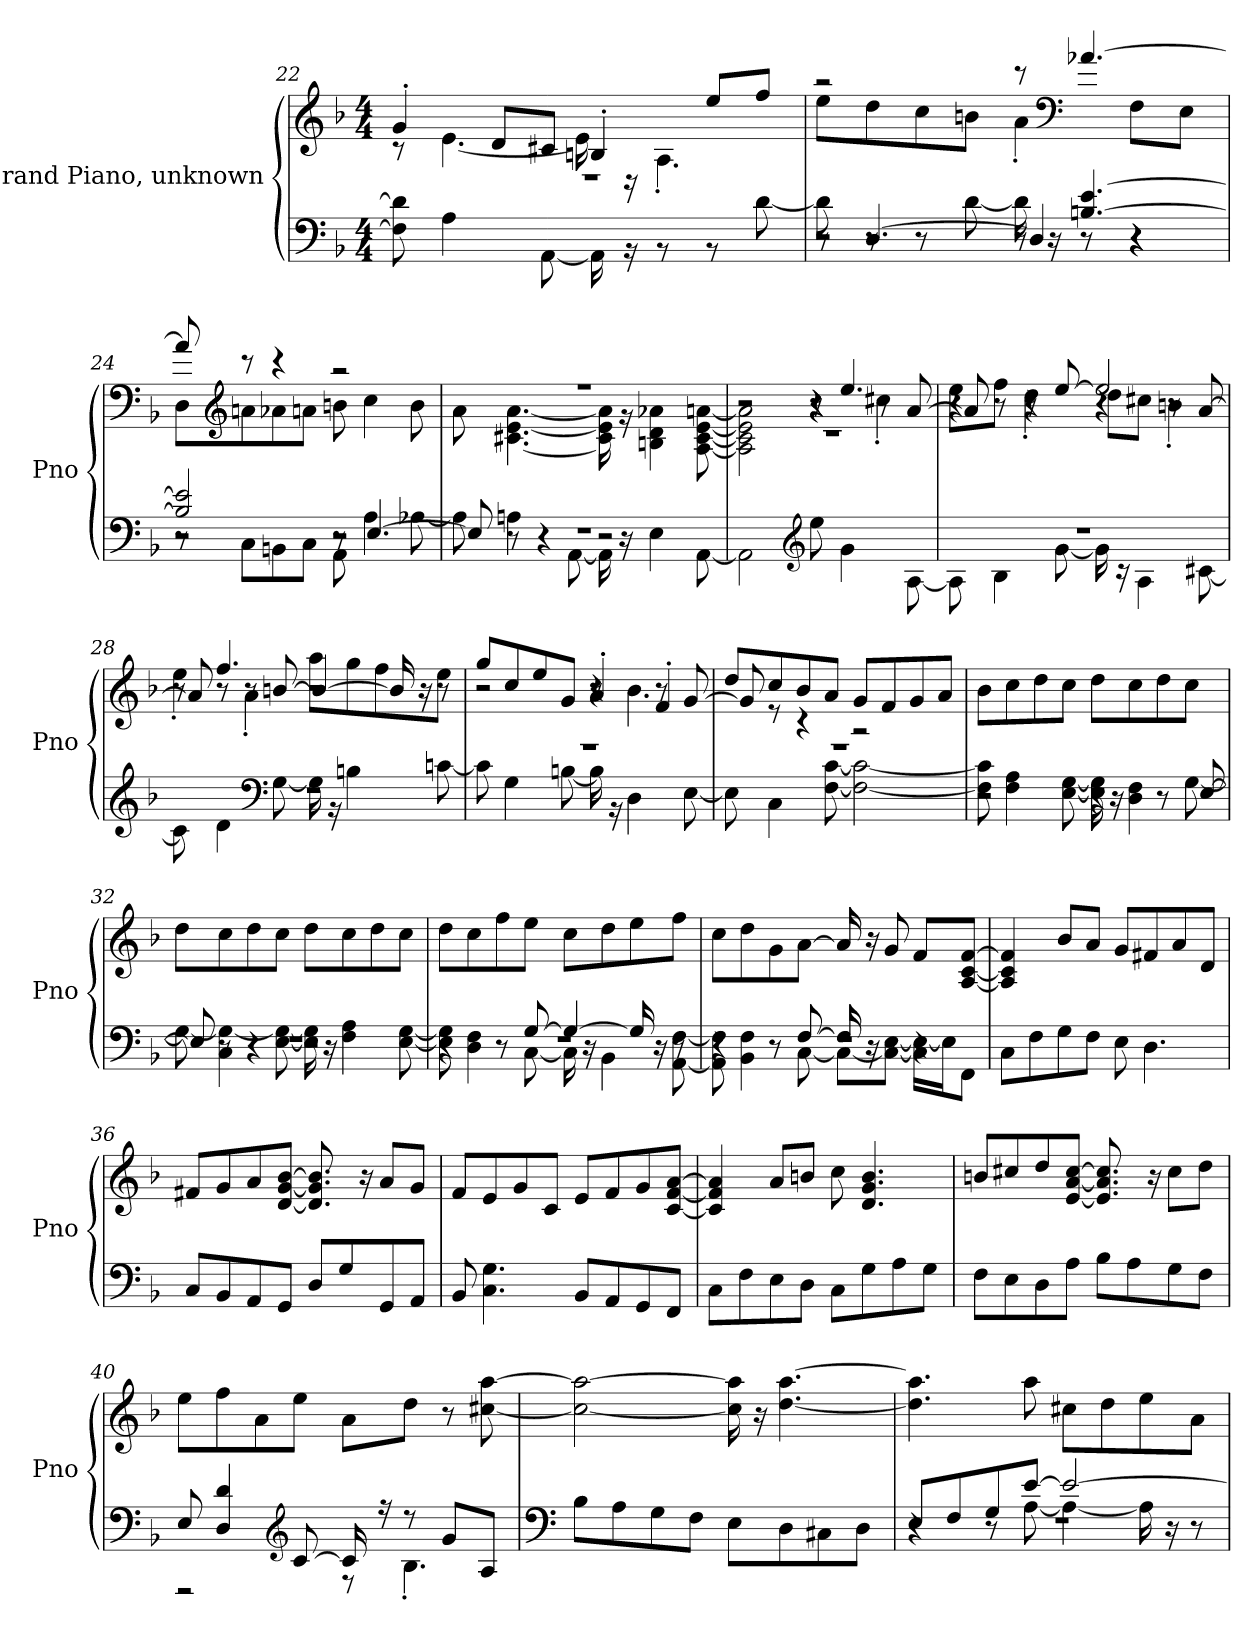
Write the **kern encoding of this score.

**kern	**kern
*part1	*part1
*staff2	*staff1
*I"Grand Piano, unknown	*
*I'Pno	*
!!LO:LB:g=z
*clefF4	*clefG2
*k[b-]	*k[b-]
*M4/4	*M4/4
=22	=22
*^	*^
1r	8F\] 8d\]	4g'/	8r
.	4A\	.	[4.e\
.	.	8d/L	.
.	[8AA\	8c#X/J	.
.	16AA\]	4Bn'/	16e\]
.	16r	.	16r
.	8r	.	4.A'\
.	8r	8ee/L	.
.	[8d\	8ff/J	.
=23	=23	=23	=23
*	*^	*	*
2r	8d\]	8r	2r	8ee\L
.	8r	[4.D/	.	8dd\
.	8r	.	.	8cc\
.	[8d\	.	.	8bn\J
8r	16d\]	4D/]	8r	4a'\
.	16r	.	.	.
*	*	*	*clefF4	*
[4.Bn/ [4.e/	8r	.	[4.a-X/	.
.	4r	4r	.	8F\L
.	.	.	.	8E\J
=24	=24	=24	=24	=24
2B/] 2e/]	8r	2r	8a-/]	8D\L
*	*	*	*clefG2	*
.	8C\L	.	8r	8an\
.	8BBn\	.	4r	8a-X\
.	8C\J	.	.	8an\J
2r	8AA\	8r	2r	8bn\
.	4A\	[4.E/	.	4cc\
.	[8A-X\	.	.	8b\
!!LO:LB:g=z	!!
=25	=25	=25	=25	=25
1r	8A-\]	8E/]	1r	8a\
.	4An\	8r	.	[4.c#X\ [4.e\ [4.a\
.	.	4r	.	.
.	[8AA\	.	.	.
.	16AA\]	2r	.	16c#\] 16e\] 16a\]
.	16r	.	.	16r
.	4E\	.	.	4Bn\ 4d\ 4a-X\
.	[8AA\	.	.	[8A\ [8c#\ [8e\ [8an\
*	*v	*v	*	*
=26	=26	=26	=26
*	*	*	*^
1r	2AA\]	2r	2A\] 2c#\] 2e\] 2a\]	2r
*clefG2	*	*	*	*
.	8ee\	8r	4r	4r
.	4g\	4.ee/	.	.
.	.	.	4cc#X'\	8r
.	[8A\	.	.	[8a/
=27	=27	=27	=27	=27
1r	8A\]	4r	8ee\L	8a/]
.	4B-\	.	8ff\J	8r
.	.	8r	4dd'\	4r
.	[8g\	[8ee/	.	.
.	16g\]	2ee/]	8dd\L	4r
.	16r	.	.	.
.	4A\	.	8cc#X\J	.
.	.	.	4bn'\	8r
.	[8c#X\	.	.	[8a/
!!LO:LB:g=z	!!	!!
=28	=28	=28	=28	=28
1r	8c#\]	8r	4ee'\	8a/]
.	4d\	4.ff/	.	8r
.	.	.	4a'\	8r
*clefF4	*	*	*	*
.	[8G\	.	.	[8bn/
.	16G\]	2r	8aa\L	4b/_
.	16r	.	.	.
.	4Bn\	.	8gg\	.
.	.	.	8ff\	16b/]
.	.	.	.	16r
.	[8cn\	.	8ee\J	8r
=29	=29	=29	=29	=29
1r	8c\]	8gg/L	2r	2r
.	4G\	8cc/	.	.
.	.	8ee/	.	.
.	[8Bn\	8g/J	.	.
.	16B\]	4a'/	8r	4r
.	16r	.	.	.
.	4D\	.	4.b-\	.
.	.	4f'/	.	8r
.	[8E\	.	.	[8g/
*	*	*	*v	*v
=30	=30	=30	=30
1r	8E\]	8dd/L	8g/]
.	4C\	8cc/	8r
.	.	8b-/	4r
.	[8F\ [8c\	8a/J	.
.	2F\_ 2c\_	8g/L	2r
.	.	8f/	.
.	.	8g/	.
.	.	8a/J	.
*	*	*v	*v
!!LO:LB:g=z
=31	=31	=31
*	*^	*
1r	8F\] 8c\]	2r	8b-\L
.	4F\ 4A\	.	8cc\
.	.	.	8dd\
.	[8E\ [8G\	.	8cc\J
.	16E\] 16G\]	4r	8dd\L
.	16r	.	.
.	4D\ 4F\	.	8cc\
.	.	8r	8dd\
.	[8G\	[8E/	8cc\J
=32	=32	=32	=32
1r	8G\_	8E/]	8dd\L
.	4C\ 4G\_	8r	8cc\
.	.	4r	8dd\
.	[8E\ 8G\_	.	8cc\J
.	16E\] 16G\]	2r	8dd\L
.	16r	.	.
.	4F\ 4A\	.	8cc\
.	.	.	8dd\
.	[8E\ [8G\	.	8cc\J
=33	=33	=33	=33
1r	8E\] 8G\]	4r	8dd\L
.	4D\ 4F\	.	8cc\
.	.	8r	8ff\
.	[8C\	[8G/	8ee\J
.	16C\]	4G/_	8cc\L
.	16r	.	.
.	4BB-\	.	8dd\
.	.	16G/]	8ee\
.	.	16r	.
.	[8AA\ [8F\	8r	8ff\J
!!LO:LB:g=z
=34	=34	=34	=34
1r	8AA\] 8F\]	4r	8cc\L
.	4BB-\ 4F\	.	8dd\
.	.	8r	8g\
.	[8C\	[8F/	[8a\J
.	8C\L_	16F/]	16a/]
.	.	16r	16r
.	8C\_ [8E\J	8r	8g/
.	16C\] 16E\_LL	4r	8f/L
.	16E\J]	.	.
.	8FF\J	.	[8A/ [8c/ [8f/J
*v	*v	*v	*
=35	=35
8C\L	4A/] 4c/] 4f/]
8F\	.
8G\	8b-/L
8F\J	8a/J
8E\	8g/L
4.D\	8f#X/
.	8a/
.	8d/J
=36	=36
8C/L	8f#X/L
8BB-/	8g/
8AA/	8a/
8GG/J	[8d/ [8g/ [8b-/J
8D/L	8.d/] 8.g/] 8.b-/]
8G/	.
.	16r
8GG/	8a/L
8AA/J	8g/J
=37	=37
8BB-/	8f/L
4.C\ 4.G\	8e/
.	8g/
.	8c/J
8BB-/L	8e/L
8AA/	8f/
8GG/	8g/
8FF/J	[8c/ [8f/ [8a/J
!!LO:PB:g=z
=38	=38
8C\L	4c/] 4f/] 4a/]
8F\	.
8E\	8a/L
8D\J	8bn/J
8C\L	8cc\
8G\	4.d/ 4.g/ 4.b/
8A\	.
8G\J	.
=39	=39
8F\L	8bn/L
8E\	8cc#X/
8D\	8dd/
8A\J	[8e/ [8a/ [8cc#/J
8B-\L	8.e/] 8.a/] 8.cc#/]
8A\	.
.	16r
8G\	8cc#\L
8F\J	8dd\J
=40	=40
*^	*
8E/	2r	8ee\L
4D/ 4d/	.	8ff\
.	.	8a\
*clefG2	*	*
[8c/	.	8ee\J
16c/]	8r	8a\L
16r	.	.
8r	4.B-'\	8dd\J
8g/L	.	8r
8A/J	.	[8cc#X\ [8aa\
*v	*v	*
=41	=41
*clefF4	*
8B-\L	2cc#\_ 2aa\_
8A\	.
8G\	.
8F\J	.
8E\L	16cc#\] 16aa\]
.	16r
8D\	[4.dd\ [4.aa\
8C#X\	.
8D\J	.
!!LO:LB:g=z
=42	=42
*^	*
*	*^	*
1r	4r	8E/L	4.dd\] 4.aa\]
.	.	8F/	.
.	8r	8G/	.
.	[8A\	[8e/J	8aa\
.	4A\_	2e/_	8cc#X\L
.	.	.	8dd\
.	16A\]	.	8ee\
.	16r	.	.
.	8r	.	8a\J
*v	*v	*v	*
=	=
*-	*-
